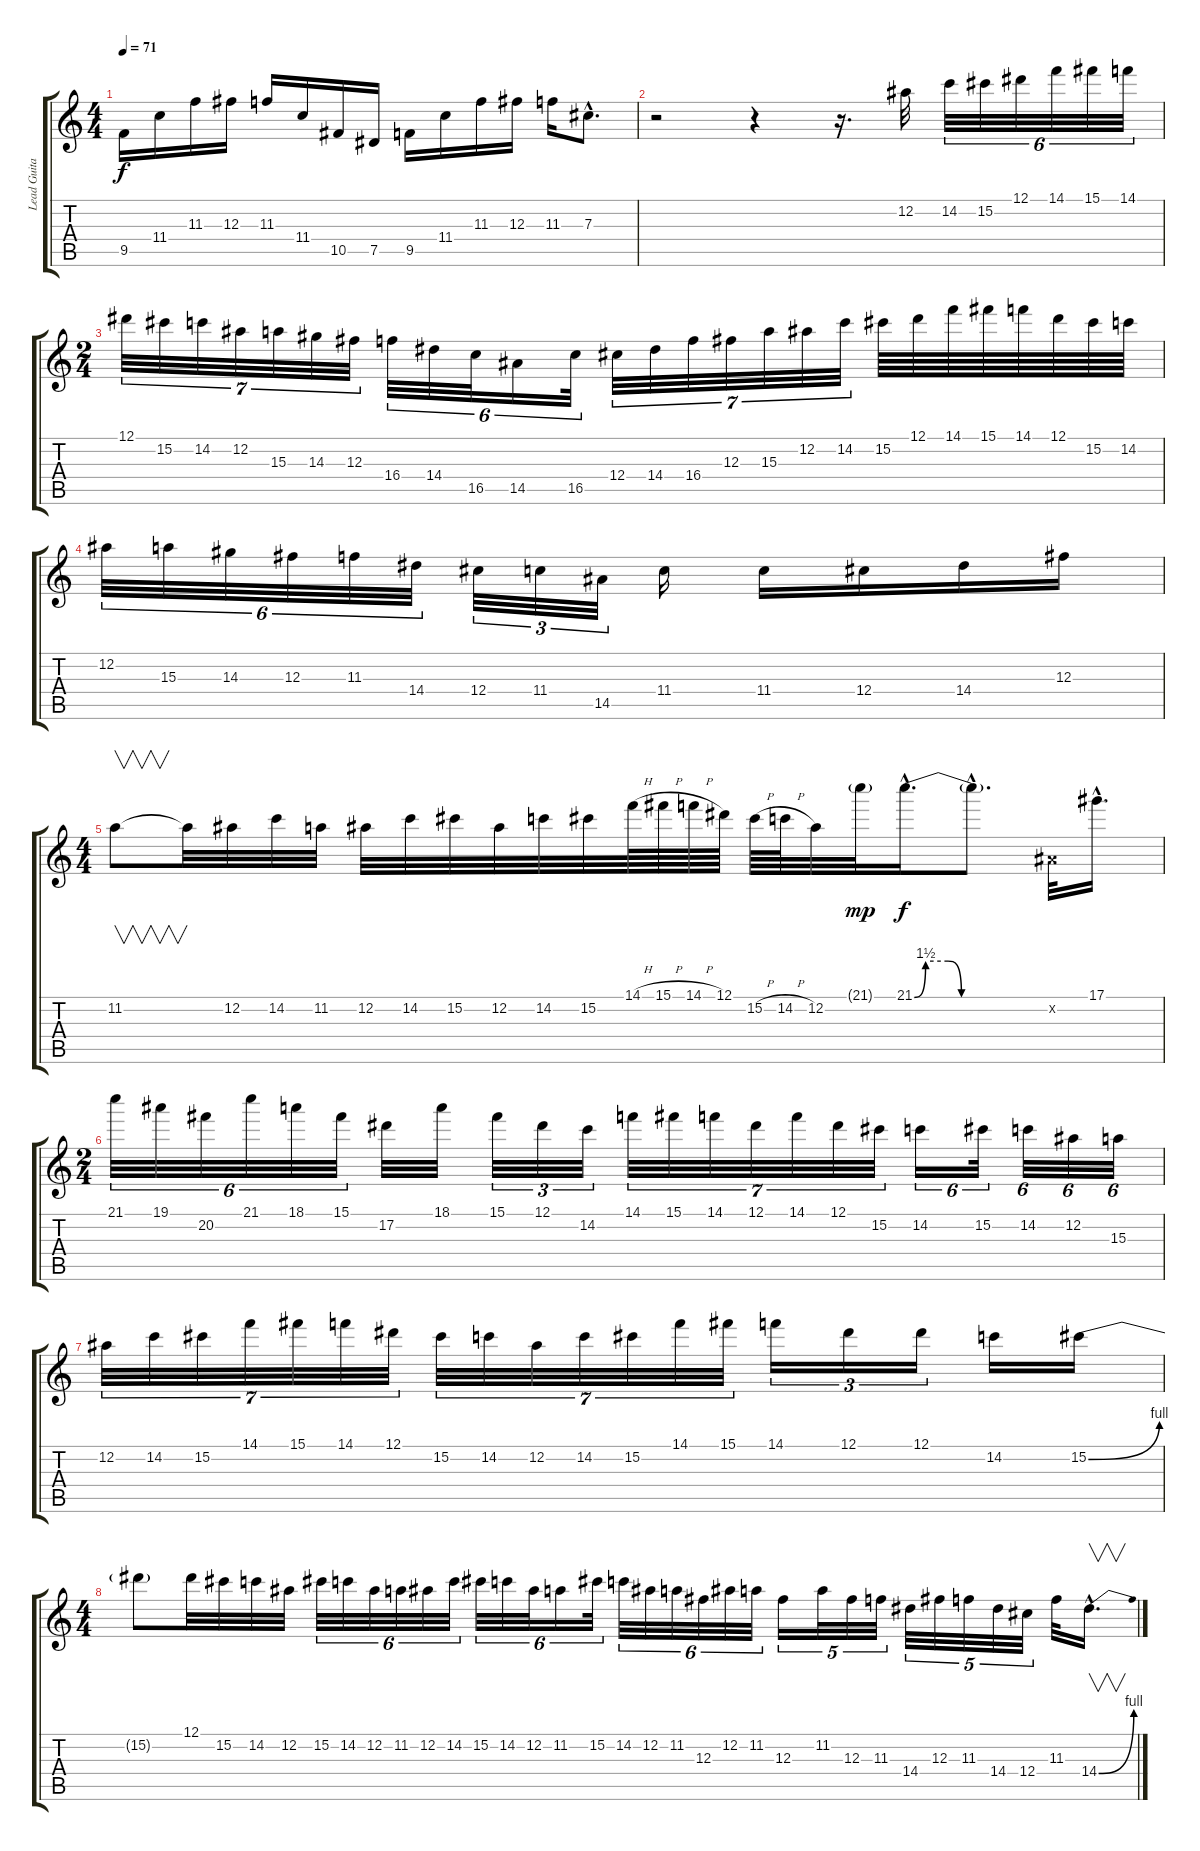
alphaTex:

\track ("Lead Guitar 1" "Lead Guita") {instrument overdrivenguitar}
\staff {score tabs}
\tuning (Eb4 Bb3 Gb3 Db3 Ab2 Eb2) {hide}
\ts (4 4)
\tempo 71
\clef g2
\ks c
9.5.16{dy f} 11.4.16 11.3.16 12.3.16 11.3.16 11.4.16 10.5.16 7.5.16 9.5.16 11.4.16 11.3.16 12.3.16 11.3.16 7.3{hac}.8{d} |
r.2 r.4 r.16{d} 12.2.32 14.2.32{tu (6 4)} 15.2.32{tu (6 4)} 12.1.32{tu (6 4)} 14.1.32{tu (6 4)} 15.1.32{tu (6 4)} 14.1.32{tu (6 4)} |
\ts (2 4)
12.1.32{tu (7 4)} 15.2.32{tu (7 4)} 14.2.32{tu (7 4)} 12.2.32{tu (7 4)} 15.3.32{tu (7 4)} 14.3.32{tu (7 4)} 12.3.32{tu (7 4)} 16.4.32{tu (6 4)} 14.4.32{tu (6 4)} 16.5.32{tu (6 4)} 14.5.16{tu (6 4)} 16.5.32{tu (6 4)} 12.4.32{tu (7 4)} 14.4.32{tu (7 4)} 16.4.32{tu (7 4)} 12.3.32{tu (7 4)} 15.3.32{tu (7 4)} 12.2.32{tu (7 4)} 14.2.32{tu (7 4)} 15.2.64 12.1.64 14.1.64 15.1.64 14.1.64 12.1.64 15.2.64 14.2.64 |
12.2.32{tu (6 4)} 15.3.32{tu (6 4)} 14.3.32{tu (6 4)} 12.3.32{tu (6 4)} 11.3.32{tu (6 4)} 14.4.32{tu (6 4)} 12.4.32{tu (3 2)} 11.4.32{tu (3 2)} 14.5.32{tu (3 2)} 11.4.16 11.4.16 12.4.16 14.4.16 12.3.16 |
\ts (4 4)
11.2.8{v} 11.2{t}.32 12.2.32 14.2.32 11.2.32 12.2.32 14.2.32 15.2.32 12.2.32 14.2.32 15.2.32 14.1{h}.64 15.1{h}.64 14.1{h}.64 12.1.64 15.2{h}.64 14.2{h}.64 12.2.32 21.1{g}.32{dy mp} 21.1{be (custom 0 0 5 6 15 6 21 0 45 0 60 0) hac}.16{d dy f} 21.1{hac t}.8{d} 0.2{x}.32 17.1{hac}.16{d} |
\ts (2 4)
21.1.32{tu (6 4)} 19.1.32{tu (6 4)} 20.2.32{tu (6 4)} 21.1.32{tu (6 4)} 18.1.32{tu (6 4)} 15.1.32{tu (6 4)} 17.2.32 18.1.32 15.1.32{tu (3 2)} 12.1.32{tu (3 2)} 14.2.32{tu (3 2)} 14.1.32{tu (7 4)} 15.1.32{tu (7 4)} 14.1.32{tu (7 4)} 12.1.32{tu (7 4)} 14.1.32{tu (7 4)} 12.1.32{tu (7 4)} 15.2.32{tu (7 4)} 14.2.16{tu (6 4)} 15.2.32{tu (6 4)} 14.2.32{tu (6 4)} 12.2.32{tu (6 4)} 15.3.32{tu (6 4)} |
12.2.32{tu (7 4)} 14.2.32{tu (7 4)} 15.2.32{tu (7 4)} 14.1.32{tu (7 4)} 15.1.32{tu (7 4)} 14.1.32{tu (7 4)} 12.1.32{tu (7 4)} 15.2.32{tu (7 4)} 14.2.32{tu (7 4)} 12.2.32{tu (7 4)} 14.2.32{tu (7 4)} 15.2.32{tu (7 4)} 14.1.32{tu (7 4)} 15.1.32{tu (7 4)} 14.1.16{tu (3 2)} 12.1.16{tu (3 2)} 12.1.16{tu (3 2)} 14.2.16 15.2{be (bend 0 0 60 4)}.16 |
\ts (4 4)
15.2{t}.8 12.1.32 15.2.32 14.2.32 12.2.32 15.2.32{tu (6 4)} 14.2.32{tu (6 4)} 12.2.32{tu (6 4)} 11.2.32{tu (6 4)} 12.2.32{tu (6 4)} 14.2.32{tu (6 4)} 15.2.32{tu (6 4)} 14.2.32{tu (6 4)} 12.2.32{tu (6 4)} 11.2.16{tu (6 4)} 15.2.32{tu (6 4)} 14.2.32{tu (6 4)} 12.2.32{tu (6 4)} 11.2.32{tu (6 4)} 12.3.32{tu (6 4)} 12.2.32{tu (6 4)} 11.2.32{tu (6 4)} 12.3.16{tu (5 4)} 11.2.32{tu (5 4)} 12.3.32{tu (5 4)} 11.3.32{tu (5 4)} 14.4.32{tu (5 4)} 12.3.32{tu (5 4)} 11.3.32{tu (5 4)} 14.4.32{tu (5 4)} 12.4.32{tu (5 4)} 11.3.32 14.4{be (bend 0 0 60 4) hac}.16{v d}
